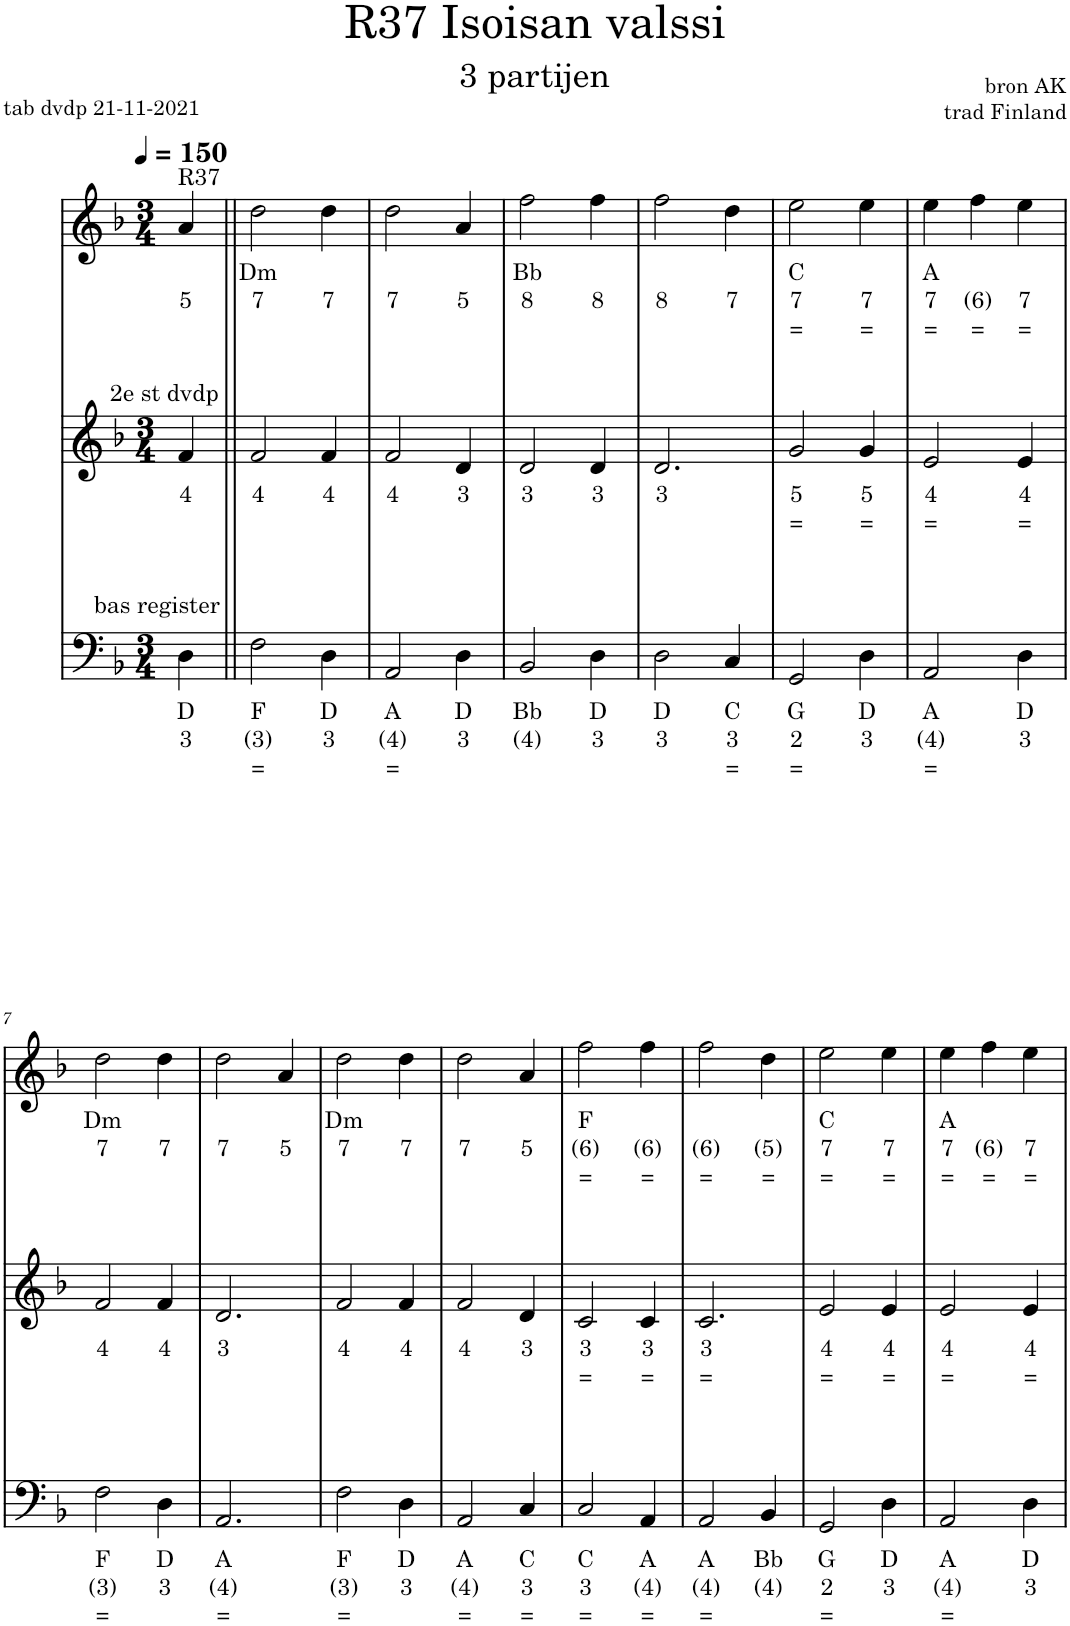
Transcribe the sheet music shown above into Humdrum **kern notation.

**kern	**text	**text	**text	**kern	**text	**text	**kern	**text	**text	**text
*part3	*part3	*part3	*part3	*part2	*part2	*part2	*part1	*part1	*part1	*part1
*staff3	*staff3	*staff3	*staff3	*staff2	*staff2	*staff2	*staff1	*staff1	*staff1	*staff1
*I"Viool	*	*	*	*I"Viool	*	*	*I"Piano	*	*	*
*clefF4	*	*	*	*clefG2	*	*	*clefG2	*	*	*
*k[b-]	*	*	*	*k[b-]	*	*	*k[b-]	*	*	*
*M3/4	*	*	*	*M3/4	*	*	*M3/4	*	*	*
*MM150	*	*	*	*MM150	*	*	*MM150	*	*	*
=	=	=	=	=	=	=	=	=	=	=
!	!	!	!	!	!	!	!LO:TX:a:t=R37	!	!	!
!	!	!	!	!LO:TX:a:t=2e st dvdp	!	!	!	!	!	!
!LO:TX:a:t=bas register	!	!	!	!	!	!	!	!	!	!
!	!LO:LY:b	!LO:LY:b	!	!	!LO:LY:b	!	!	!	!LO:LY:b	!
4D\	D	3	.	4f/	4	.	4a/	.	5	.
=1||	=1||	=1||	=1||	=1||	=1||	=1||	=1||	=1||	=1||	=1||
!	!LO:LY:b	!LO:LY:b	!LO:LY:b	!	!LO:LY:b	!	!	!LO:LY:b	!LO:LY:b	!
2F\	F	(3)	=	2f/	4	.	2dd\	Dm	7	.
!	!LO:LY:b	!LO:LY:b	!	!	!LO:LY:b	!	!	!	!LO:LY:b	!
4D\	D	3	.	4f/	4	.	4dd\	.	7	.
=2	=2	=2	=2	=2	=2	=2	=2	=2	=2	=2
!	!LO:LY:b	!LO:LY:b	!LO:LY:b	!	!LO:LY:b	!	!	!	!LO:LY:b	!
2AA/	A	(4)	=	2f/	4	.	2dd\	.	7	.
!	!LO:LY:b	!LO:LY:b	!	!	!LO:LY:b	!	!	!	!LO:LY:b	!
4D\	D	3	.	4d/	3	.	4a/	.	5	.
=3	=3	=3	=3	=3	=3	=3	=3	=3	=3	=3
!	!LO:LY:b	!LO:LY:b	!	!	!LO:LY:b	!	!	!LO:LY:b	!LO:LY:b	!
2BB-/	Bb	(4)	.	2d/	3	.	2ff\	Bb	8	.
!	!LO:LY:b	!LO:LY:b	!	!	!LO:LY:b	!	!	!	!LO:LY:b	!
4D\	D	3	.	4d/	3	.	4ff\	.	8	.
=4	=4	=4	=4	=4	=4	=4	=4	=4	=4	=4
!	!LO:LY:b	!LO:LY:b	!	!	!LO:LY:b	!	!	!	!LO:LY:b	!
2D\	D	3	.	2.d/	3	.	2ff\	.	8	.
!	!LO:LY:b	!LO:LY:b	!LO:LY:b	!	!	!	!	!	!LO:LY:b	!
4C/	C	3	=	.	.	.	4dd\	.	7	.
=5	=5	=5	=5	=5	=5	=5	=5	=5	=5	=5
!	!LO:LY:b	!LO:LY:b	!LO:LY:b	!	!LO:LY:b	!LO:LY:b	!	!LO:LY:b	!LO:LY:b	!LO:LY:b
2GG/	G	2	=	2g/	5	=	2ee\	C	7	=
!	!LO:LY:b	!LO:LY:b	!	!	!LO:LY:b	!LO:LY:b	!	!	!LO:LY:b	!LO:LY:b
4D\	D	3	.	4g/	5	=	4ee\	.	7	=
=6	=6	=6	=6	=6	=6	=6	=6	=6	=6	=6
!	!LO:LY:b	!LO:LY:b	!LO:LY:b	!	!LO:LY:b	!LO:LY:b	!	!LO:LY:b	!LO:LY:b	!LO:LY:b
2AA/	A	(4)	=	2e/	4	=	4ee\	A	7	=
!	!	!	!	!	!	!	!	!	!LO:LY:b	!LO:LY:b
.	.	.	.	.	.	.	4ff\	.	(6)	=
!	!LO:LY:b	!LO:LY:b	!	!	!LO:LY:b	!LO:LY:b	!	!	!LO:LY:b	!LO:LY:b
4D\	D	3	.	4e/	4	=	4ee\	.	7	=
!!LO:LB:g=z
=7	=7	=7	=7	=7	=7	=7	=7	=7	=7	=7
!	!LO:LY:b	!LO:LY:b	!LO:LY:b	!	!LO:LY:b	!	!	!LO:LY:b	!LO:LY:b	!
2F\	F	(3)	=	2f/	4	.	2dd\	Dm	7	.
!	!LO:LY:b	!LO:LY:b	!	!	!LO:LY:b	!	!	!	!LO:LY:b	!
4D\	D	3	.	4f/	4	.	4dd\	.	7	.
=8	=8	=8	=8	=8	=8	=8	=8	=8	=8	=8
!	!LO:LY:b	!LO:LY:b	!LO:LY:b	!	!LO:LY:b	!	!	!	!LO:LY:b	!
2.AA/	A	(4)	=	2.d/	3	.	2dd\	.	7	.
!	!	!	!	!	!	!	!	!	!LO:LY:b	!
.	.	.	.	.	.	.	4a/	.	5	.
=9	=9	=9	=9	=9	=9	=9	=9	=9	=9	=9
!	!LO:LY:b	!LO:LY:b	!LO:LY:b	!	!LO:LY:b	!	!	!LO:LY:b	!LO:LY:b	!
2F\	F	(3)	=	2f/	4	.	2dd\	Dm	7	.
!	!LO:LY:b	!LO:LY:b	!	!	!LO:LY:b	!	!	!	!LO:LY:b	!
4D\	D	3	.	4f/	4	.	4dd\	.	7	.
=10	=10	=10	=10	=10	=10	=10	=10	=10	=10	=10
!	!LO:LY:b	!LO:LY:b	!LO:LY:b	!	!LO:LY:b	!	!	!	!LO:LY:b	!
2AA/	A	(4)	=	2f/	4	.	2dd\	.	7	.
!	!LO:LY:b	!LO:LY:b	!LO:LY:b	!	!LO:LY:b	!	!	!	!LO:LY:b	!
4C/	C	3	=	4d/	3	.	4a/	.	5	.
=11	=11	=11	=11	=11	=11	=11	=11	=11	=11	=11
!	!LO:LY:b	!LO:LY:b	!LO:LY:b	!	!LO:LY:b	!LO:LY:b	!	!LO:LY:b	!LO:LY:b	!LO:LY:b
2C/	C	3	=	2c/	3	=	2ff\	F	(6)	=
!	!LO:LY:b	!LO:LY:b	!LO:LY:b	!	!LO:LY:b	!LO:LY:b	!	!	!LO:LY:b	!LO:LY:b
4AA/	A	(4)	=	4c/	3	=	4ff\	.	(6)	=
=12	=12	=12	=12	=12	=12	=12	=12	=12	=12	=12
!	!LO:LY:b	!LO:LY:b	!LO:LY:b	!	!LO:LY:b	!LO:LY:b	!	!	!LO:LY:b	!LO:LY:b
2AA/	A	(4)	=	2.c/	3	=	2ff\	.	(6)	=
!	!LO:LY:b	!LO:LY:b	!	!	!	!	!	!	!LO:LY:b	!LO:LY:b
4BB-/	Bb	(4)	.	.	.	.	4dd\	.	(5)	=
=13	=13	=13	=13	=13	=13	=13	=13	=13	=13	=13
!	!LO:LY:b	!LO:LY:b	!LO:LY:b	!	!LO:LY:b	!LO:LY:b	!	!LO:LY:b	!LO:LY:b	!LO:LY:b
2GG/	G	2	=	2e/	4	=	2ee\	C	7	=
!	!LO:LY:b	!LO:LY:b	!	!	!LO:LY:b	!LO:LY:b	!	!	!LO:LY:b	!LO:LY:b
4D\	D	3	.	4e/	4	=	4ee\	.	7	=
=14	=14	=14	=14	=14	=14	=14	=14	=14	=14	=14
!	!LO:LY:b	!LO:LY:b	!LO:LY:b	!	!LO:LY:b	!LO:LY:b	!	!LO:LY:b	!LO:LY:b	!LO:LY:b
2AA/	A	(4)	=	2e/	4	=	4ee\	A	7	=
!	!	!	!	!	!	!	!	!	!LO:LY:b	!LO:LY:b
.	.	.	.	.	.	.	4ff\	.	(6)	=
!	!LO:LY:b	!LO:LY:b	!	!	!LO:LY:b	!LO:LY:b	!	!	!LO:LY:b	!LO:LY:b
4D\	D	3	.	4e/	4	=	4ee\	.	7	=
=	=	=	=	=	=	=	=	=	=	=
*-	*-	*-	*-	*-	*-	*-	*-	*-	*-	*-
